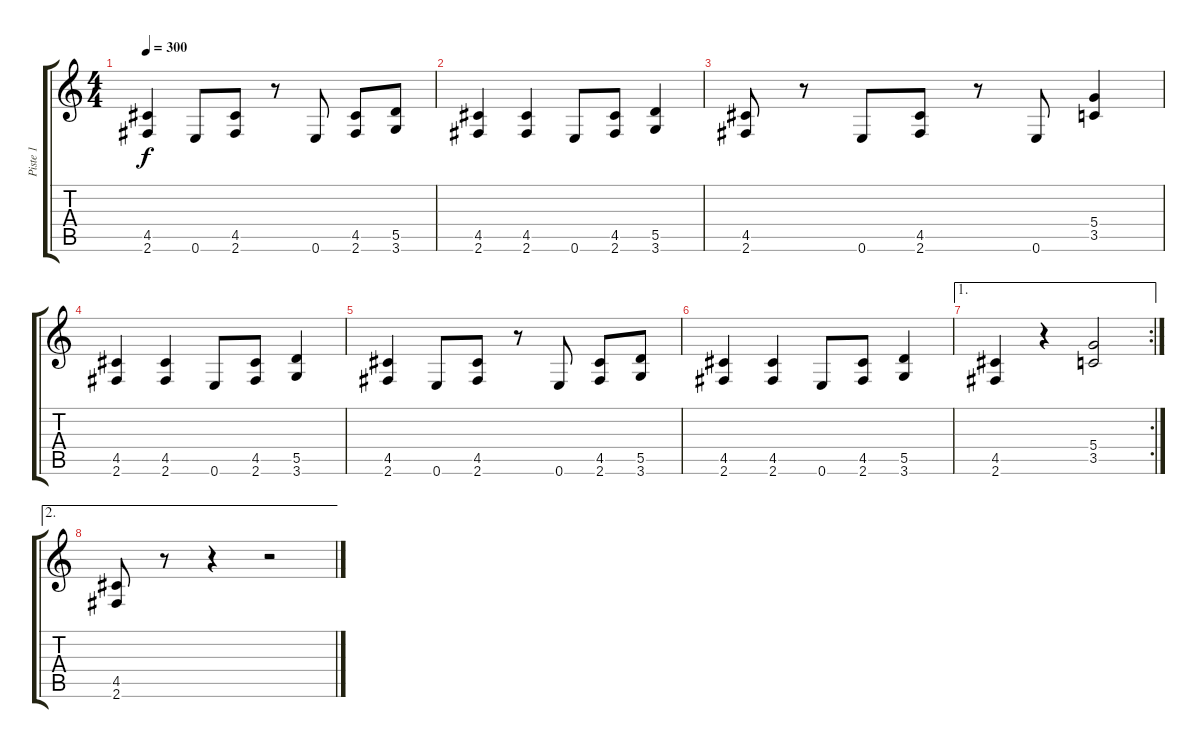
\track ("Piste 1" "Piste 1") {instrument distortionguitar}
\staff {score tabs}
\tuning (E4 B3 G3 D3 A2 E2) {hide}
\ts (4 4)
\tempo 300
\clef g2
\ks c
(4.5 2.6).4{dy f} 0.6.8 (4.5 2.6).8 r.8 0.6.8 (4.5 2.6).8 (5.5 3.6).8 |
(4.5 2.6).4 (4.5 2.6).4 0.6.8 (4.5 2.6).8 (5.5 3.6).4 |
(4.5 2.6).8 r.8 0.6.8 (4.5 2.6).8 r.8 0.6.8 (5.4 3.5).4 |
(4.5 2.6).4 (4.5 2.6).4 0.6.8 (4.5 2.6).8 (5.5 3.6).4 |
(4.5 2.6).4 0.6.8 (4.5 2.6).8 r.8 0.6.8 (4.5 2.6).8 (5.5 3.6).8 |
(4.5 2.6).4 (4.5 2.6).4 0.6.8 (4.5 2.6).8 (5.5 3.6).4 |
\ae 1
\rc 2
(4.5 2.6).4 r.4 (5.4 3.5).2 |
\ae 2
(4.5 2.6).8 r.8 r.4 r.2
